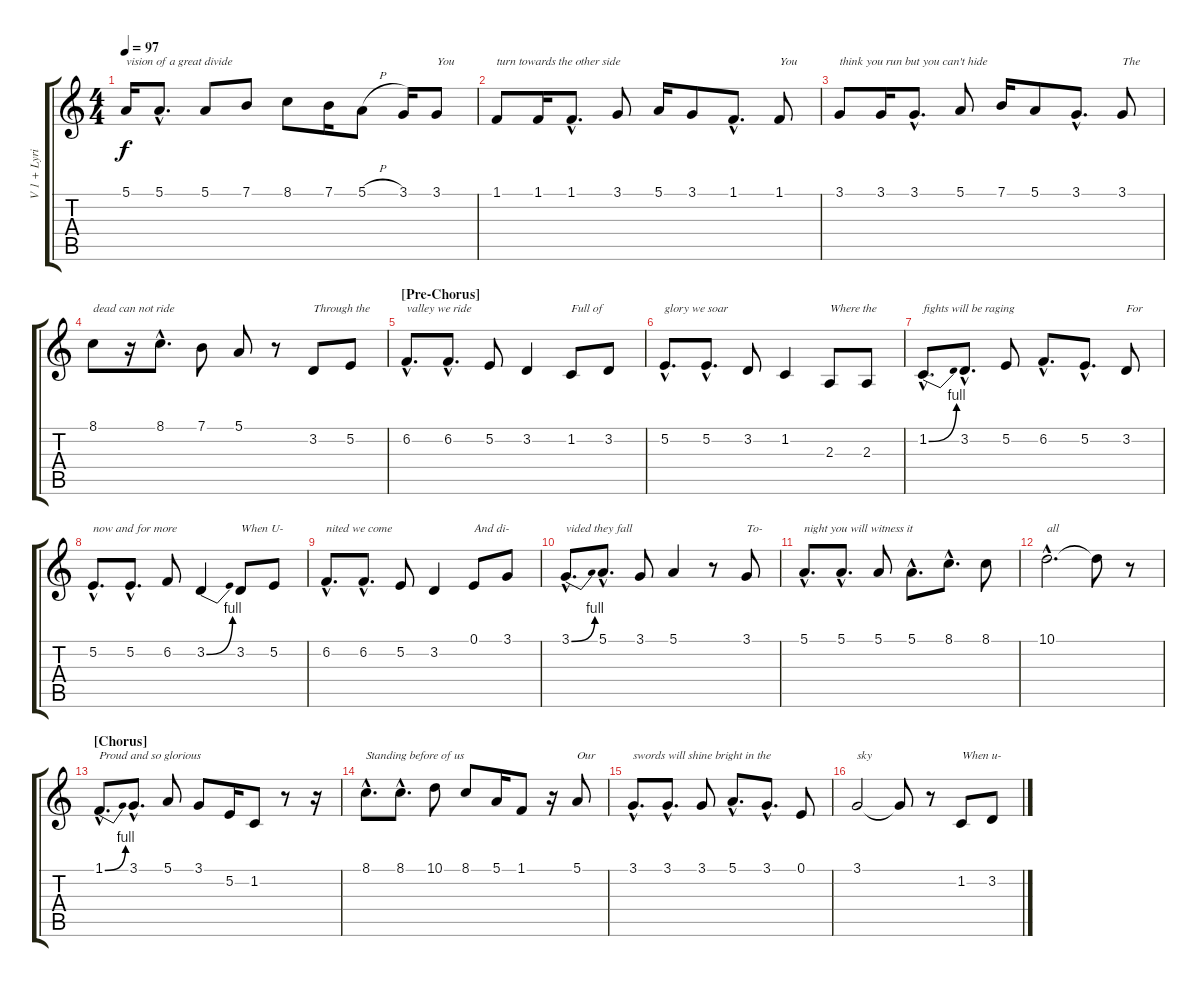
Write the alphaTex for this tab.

\track ("V 1 + Lyrics" "V 1 + Lyri") {instrument frenchhorn}
\staff {score tabs}
\tuning (E4 B3 G3 D3 A2 E2) {hide}
\ts (4 4)
\tempo 97
\clef g2
\ks c
5.1.16{txt "vision of a great divide" dy f} 5.1{hac}.8{d} 5.1.8 7.1.8 8.1.8 7.1.16 5.1{h}.8 3.1.16 3.1.8{txt "You"} |
1.1.8{txt "turn towards the other side "} 1.1.16 1.1{hac}.8{d} 3.1.8 5.1.16 3.1.8 1.1{hac}.8{d} 1.1.8{txt "You"} |
3.1.8{txt "think you run but you can't hide "} 3.1.16 3.1{hac}.8{d} 5.1.8 7.1.16 5.1.8 3.1{hac}.8{d} 3.1.8{txt "The"} |
8.1.8{txt "dead can not ride"} r.16 8.1{hac}.8{d} 7.1.8 5.1.8 r.8 3.2.8{txt "Through the "} 5.2.8 |
\section ("" "[Pre-Chorus]")
6.2{hac}.8{d txt "valley we ride "} 6.2{hac}.8{d} 5.2.8 3.2.4 1.2.8{txt "Full of "} 3.2.8 |
5.2{hac}.8{d txt "glory we soar "} 5.2{hac}.8{d} 3.2.8 1.2.4 2.3.8{txt "Where the"} 2.3.8 |
1.2{be (bend 0 0 60 4) hac}.8{d txt "fights will be raging "} 3.2{hac}.8{d} 5.2.8 6.2{hac}.8{d} 5.2{hac}.8{d} 3.2.8{txt "For"} |
5.2{hac}.8{d txt "now and for more "} 5.2{hac}.8{d} 6.2.8 3.2{be (bend 0 0 60 4)}.4 3.2.8{txt "When U-"} 5.2.8 |
6.2{hac}.8{d txt "nited we come "} 6.2{hac}.8{d} 5.2.8 3.2.4 0.1.8{txt "And di-"} 3.1.8 |
3.1{be (bend 0 0 60 4) hac}.8{d txt "vided they fall "} 5.1{hac}.8{d} 3.1.8 5.1.4 r.8 3.1.8{txt "To-"} |
5.1{hac}.8{d txt "night you will witness it"} 5.1{hac}.8{d} 5.1.8 5.1{hac}.8{d} 8.1{hac}.8{d} 8.1.8 |
10.1{hac}.2{d txt "all"} 10.1{t}.8 r.8 |
\section ("" "[Chorus]")
1.1{be (bend 0 0 60 4) hac}.8{d txt "Proud and so glorious"} 3.1{hac}.8{d} 5.1.8 3.1.8 5.2.16 1.2.8 r.8 r.16 |
8.1{hac}.8{d txt "Standing before of us"} 8.1{hac}.8{d} 10.1.8 8.1.8 5.1.16 1.1.8 r.16 5.1.8{txt "Our"} |
3.1{hac}.8{d txt "swords will shine bright in the"} 3.1{hac}.8{d} 3.1.8 5.1{hac}.8{d} 3.1{hac}.8{d} 0.1.8 |
3.1.2{txt "sky"} 3.1{t}.8 r.8 1.2.8{txt "When u-"} 3.2.8
